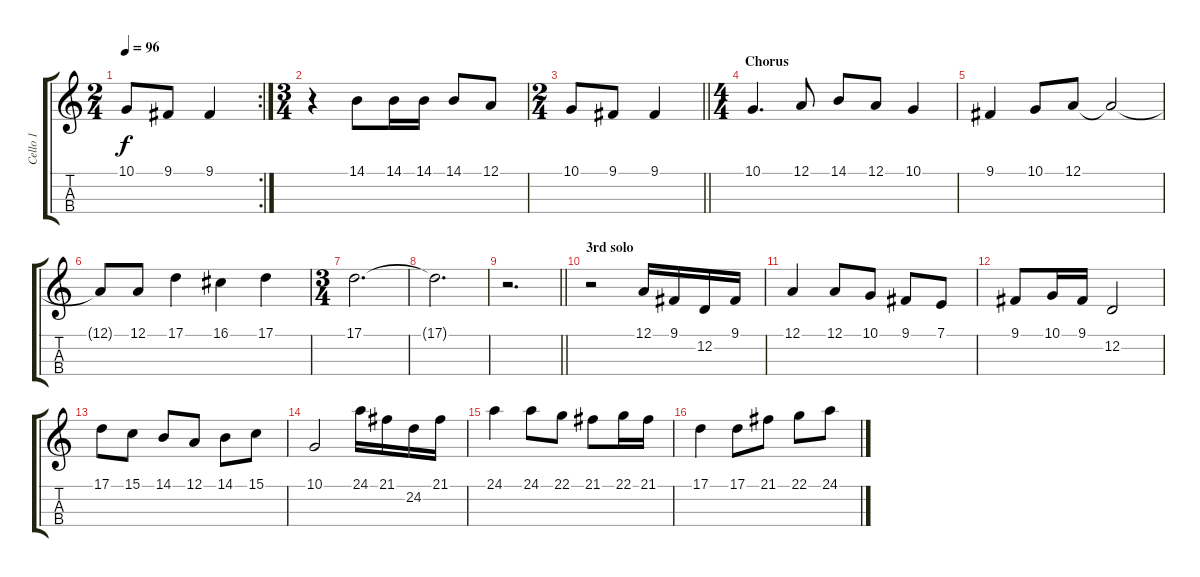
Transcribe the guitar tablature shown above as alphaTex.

\track ("Cello 1" "Cello 1") {instrument cello}
\staff {score tabs}
\tuning (A3 D3 G2 C2) {hide}
\rc 2
\ts (2 4)
\tempo 96
\clef g2
\ks c
10.1.8{dy f} 9.1.8 9.1.4 |
\ts (3 4)
r.4 14.1.8 14.1.16 14.1.16 14.1.8 12.1.8 |
\ts (2 4)
\barLineRight lightlight
10.1.8 9.1.8 9.1.4 |
\ts (4 4)
\section ("" "Chorus")
10.1.4{d} 12.1.8 14.1.8 12.1.8 10.1.4 |
9.1.4 10.1.8 12.1.8 12.1{t}.2 |
12.1{t}.8 12.1.8 17.1.4 16.1.4 17.1.4 |
\ts (3 4)
17.1.2{d volume 2} |
17.1{t}.2{d} |
\barLineRight lightlight
r.2{d} |
\section ("" "3rd solo")
r.2 12.1.16{volume 16} 9.1.16 12.2.16 9.1.16 |
12.1.4 12.1.8 10.1.8 9.1.8 7.1.8 |
9.1.8 10.1.16 9.1.16 12.2.2 |
17.1.8 15.1.8 14.1.8 12.1.8 14.1.8 15.1.8 |
10.1.2 24.1.16 21.1.16 24.2.16 21.1.16 |
24.1.4 24.1.8 22.1.8 21.1.8 22.1.16 21.1.16 |
17.1.4 17.1.8 21.1.8 22.1.8 24.1.8
